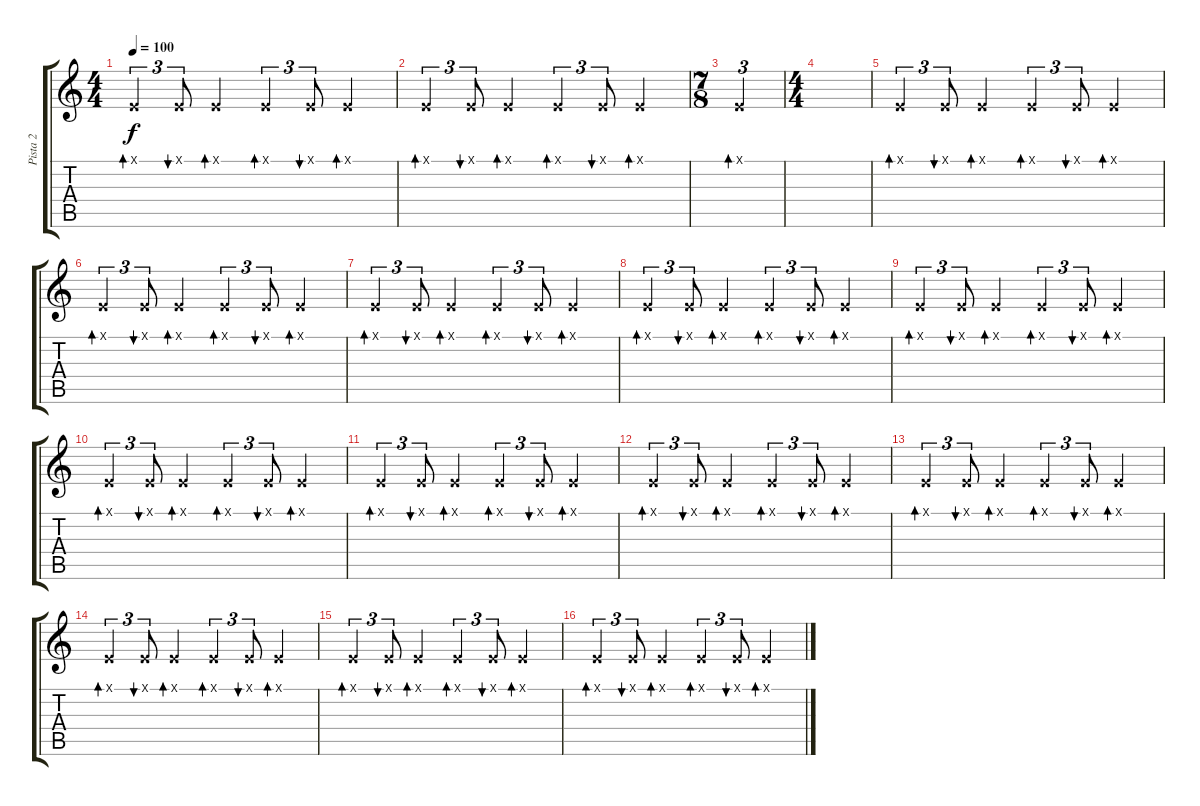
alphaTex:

\track ("Pista 2" "Pista 2") {instrument woodblock}
\staff {score tabs}
\tuning (E4 B3 G3 D3 A2 E2) {hide}
\ts (4 4)
\tempo 100
\clef g2
\ks c
0.1{x}.4{tu (3 2) bd 30 dy f} 0.1{x}.8{tu (3 2) bu 30} 0.1{x}.4{bd 30} 0.1{x}.4{tu (3 2) bd 30} 0.1{x}.8{tu (3 2) bu 30} 0.1{x}.4{bd 30} |
0.1{x}.4{tu (3 2) bd 30} 0.1{x}.8{tu (3 2) bu 30} 0.1{x}.4{bd 30} 0.1{x}.4{tu (3 2) bd 30} 0.1{x}.8{tu (3 2) bu 30} 0.1{x}.4{bd 30} |
\ts (7 8)
0.1{x}.4{tu (3 2) bd 30} |
\ts (4 4)
|
0.1{x}.4{tu (3 2) bd 30} 0.1{x}.8{tu (3 2) bu 30} 0.1{x}.4{bd 30} 0.1{x}.4{tu (3 2) bd 30} 0.1{x}.8{tu (3 2) bu 30} 0.1{x}.4{bd 30} |
0.1{x}.4{tu (3 2) bd 30} 0.1{x}.8{tu (3 2) bu 30} 0.1{x}.4{bd 30} 0.1{x}.4{tu (3 2) bd 30} 0.1{x}.8{tu (3 2) bu 30} 0.1{x}.4{bd 30} |
0.1{x}.4{tu (3 2) bd 30} 0.1{x}.8{tu (3 2) bu 30} 0.1{x}.4{bd 30} 0.1{x}.4{tu (3 2) bd 30} 0.1{x}.8{tu (3 2) bu 30} 0.1{x}.4{bd 30} |
0.1{x}.4{tu (3 2) bd 30} 0.1{x}.8{tu (3 2) bu 30} 0.1{x}.4{bd 30} 0.1{x}.4{tu (3 2) bd 30} 0.1{x}.8{tu (3 2) bu 30} 0.1{x}.4{bd 30} |
0.1{x}.4{tu (3 2) bd 30} 0.1{x}.8{tu (3 2) bu 30} 0.1{x}.4{bd 30} 0.1{x}.4{tu (3 2) bd 30} 0.1{x}.8{tu (3 2) bu 30} 0.1{x}.4{bd 30} |
0.1{x}.4{tu (3 2) bd 30} 0.1{x}.8{tu (3 2) bu 30} 0.1{x}.4{bd 30} 0.1{x}.4{tu (3 2) bd 30} 0.1{x}.8{tu (3 2) bu 30} 0.1{x}.4{bd 30} |
0.1{x}.4{tu (3 2) bd 30} 0.1{x}.8{tu (3 2) bu 30} 0.1{x}.4{bd 30} 0.1{x}.4{tu (3 2) bd 30} 0.1{x}.8{tu (3 2) bu 30} 0.1{x}.4{bd 30} |
0.1{x}.4{tu (3 2) bd 30} 0.1{x}.8{tu (3 2) bu 30} 0.1{x}.4{bd 30} 0.1{x}.4{tu (3 2) bd 30} 0.1{x}.8{tu (3 2) bu 30} 0.1{x}.4{bd 30} |
0.1{x}.4{tu (3 2) bd 30} 0.1{x}.8{tu (3 2) bu 30} 0.1{x}.4{bd 30} 0.1{x}.4{tu (3 2) bd 30} 0.1{x}.8{tu (3 2) bu 30} 0.1{x}.4{bd 30} |
0.1{x}.4{tu (3 2) bd 30} 0.1{x}.8{tu (3 2) bu 30} 0.1{x}.4{bd 30} 0.1{x}.4{tu (3 2) bd 30} 0.1{x}.8{tu (3 2) bu 30} 0.1{x}.4{bd 30} |
0.1{x}.4{tu (3 2) bd 30} 0.1{x}.8{tu (3 2) bu 30} 0.1{x}.4{bd 30} 0.1{x}.4{tu (3 2) bd 30} 0.1{x}.8{tu (3 2) bu 30} 0.1{x}.4{bd 30} |
0.1{x}.4{tu (3 2) bd 30} 0.1{x}.8{tu (3 2) bu 30} 0.1{x}.4{bd 30} 0.1{x}.4{tu (3 2) bd 30} 0.1{x}.8{tu (3 2) bu 30} 0.1{x}.4{bd 30}
